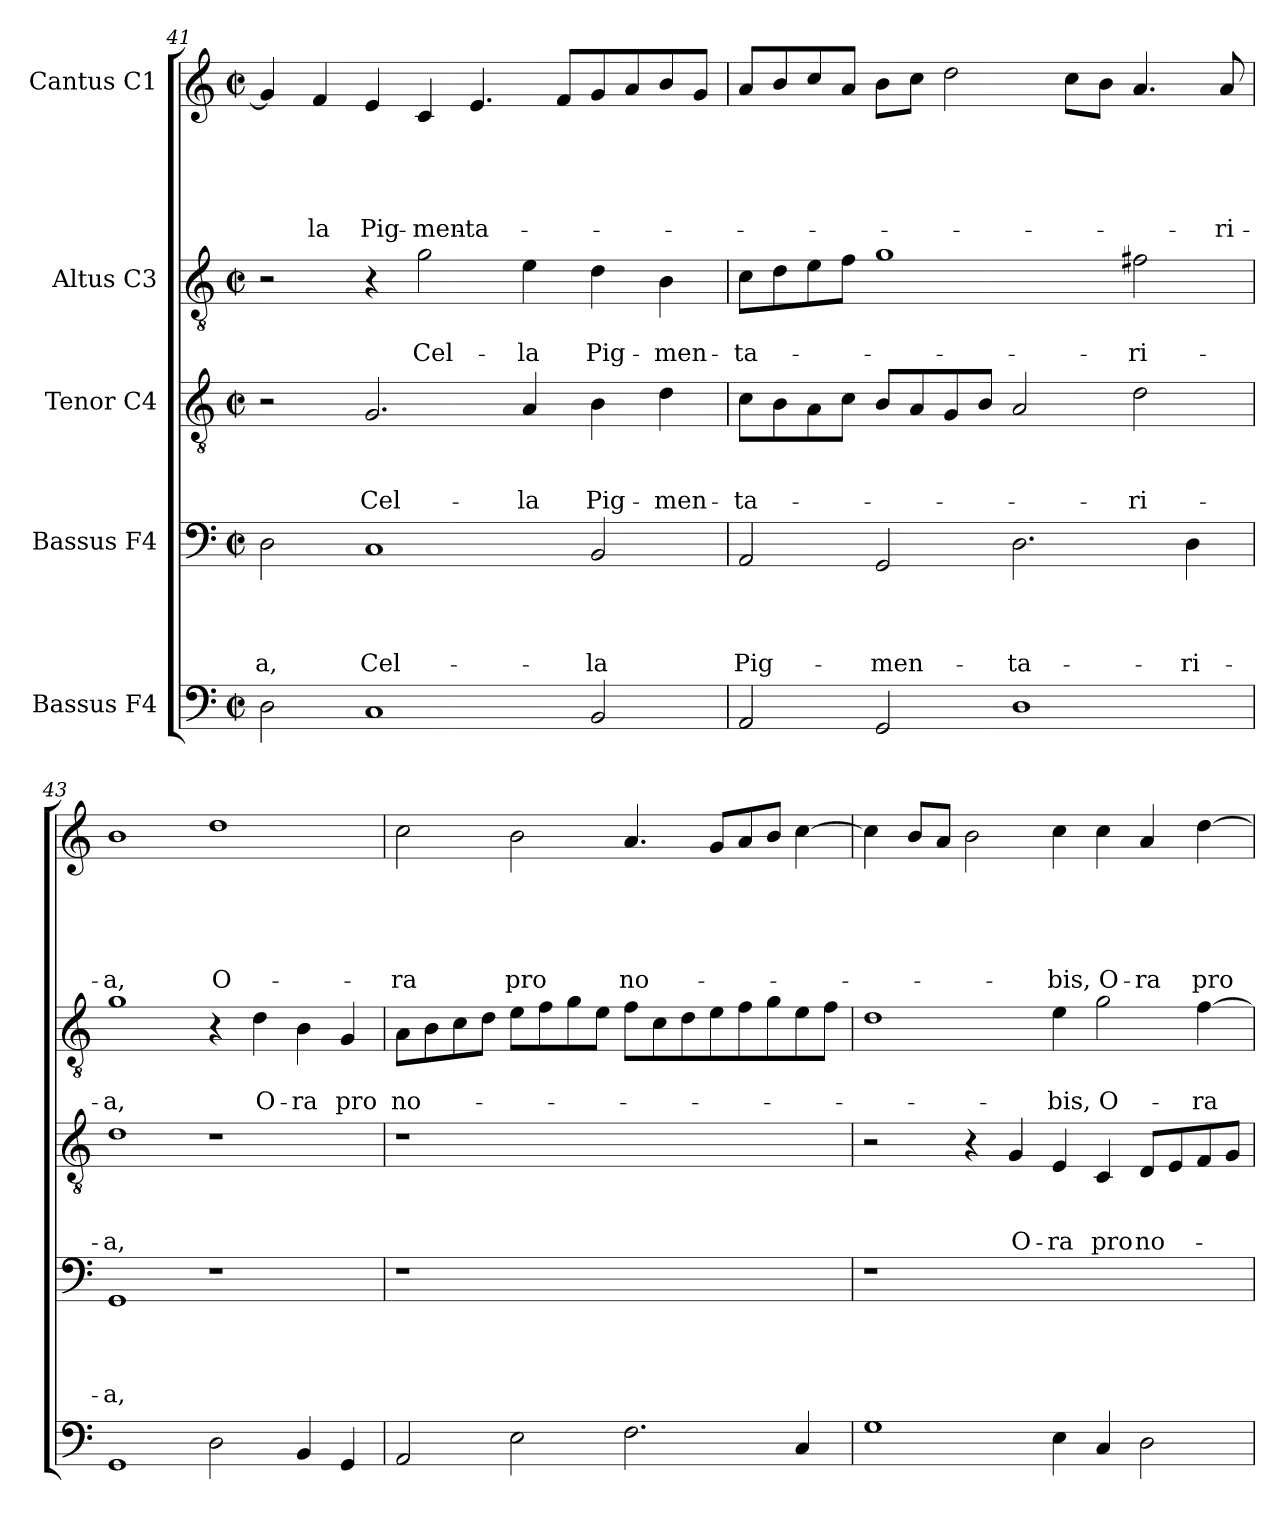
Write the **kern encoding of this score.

**kern	**kern	**text	**text	**text	**text	**kern	**text	**text	**text	**kern	**text	**text	**kern	**text	**text	**text	**text	**text
*part5	*part4	*part4	*part4	*part4	*part4	*part3	*part3	*part3	*part3	*part2	*part2	*part2	*part1	*part1	*part1	*part1	*part1	*part1
*staff5	*staff4	*staff4	*staff4	*staff4	*staff4	*staff3	*staff3	*staff3	*staff3	*staff2	*staff2	*staff2	*staff1	*staff1	*staff1	*staff1	*staff1	*staff1
*I"Bassus F4	*I"Bassus F4	*	*	*	*	*I"Tenor C4	*	*	*	*I"Altus C3	*	*	*I"Cantus C1	*	*	*	*	*
*clefF4	*clefF4	*	*	*	*	*clefGv2	*	*	*	*clefGv2	*	*	*clefG2	*	*	*	*	*
*k[]	*k[]	*	*	*	*	*k[]	*	*	*	*k[]	*	*	*k[]	*	*	*	*	*
*C:	*C:	*	*	*	*	*C:	*	*	*	*C:	*	*	*C:	*	*	*	*	*
*M2/2	*M2/2	*	*	*	*	*M2/2	*	*	*	*M2/2	*	*	*M2/2	*	*	*	*	*
*met(c|)	*met(c|)	*	*	*	*	*met(c|)	*	*	*	*met(c|)	*	*	*met(c|)	*	*	*	*	*
=41	=41	=41	=41	=41	=41	=41	=41	=41	=41	=41	=41	=41	=41	=41	=41	=41	=41	=41
2D\	2D\	.	.	.	-a,	2r	.	.	.	2r	.	.	4g/]	.	.	.	.	.
.	.	.	.	.	.	.	.	.	.	.	.	.	4f/	.	.	.	.	-la
1C	1C	.	.	.	Cel-	2.G/	.	.	Cel-	4r	.	.	4e/	.	.	.	.	Pig-
.	.	.	.	.	.	.	.	.	.	2g\	.	Cel-	4c/	.	.	.	.	-men-
.	.	.	.	.	.	.	.	.	.	.	.	.	4.e/	.	.	.	.	-ta-
.	.	.	.	.	.	4A/	.	.	-la	4e\	.	-la	.	.	.	.	.	.
.	.	.	.	.	.	.	.	.	.	.	.	.	8f/L	.	.	.	.	.
2BB/	2BB/	.	.	.	-la	4B\	.	.	Pig-	4d\	.	Pig-	8g/	.	.	.	.	.
.	.	.	.	.	.	.	.	.	.	.	.	.	8a/	.	.	.	.	.
.	.	.	.	.	.	4d\	.	.	-men-	4B\	.	-men-	8b/	.	.	.	.	.
.	.	.	.	.	.	.	.	.	.	.	.	.	8g/J	.	.	.	.	.
=42	=42	=42	=42	=42	=42	=42	=42	=42	=42	=42	=42	=42	=42	=42	=42	=42	=42	=42
2AA/	2AA/	.	.	.	Pig-	8c\L	.	.	-ta-	8c\L	.	-ta-	8a/L	.	.	.	.	.
.	.	.	.	.	.	8B\	.	.	.	8d\	.	.	8b/	.	.	.	.	.
.	.	.	.	.	.	8A\	.	.	.	8e\	.	.	8cc/	.	.	.	.	.
.	.	.	.	.	.	8c\J	.	.	.	8f\J	.	.	8a/J	.	.	.	.	.
2GG/	2GG/	.	.	.	-men-	8B/L	.	.	.	1g	.	.	8b\L	.	.	.	.	.
.	.	.	.	.	.	8A/	.	.	.	.	.	.	8cc\J	.	.	.	.	.
.	.	.	.	.	.	8G/	.	.	.	.	.	.	2dd\	.	.	.	.	.
.	.	.	.	.	.	8B/J	.	.	.	.	.	.	.	.	.	.	.	.
1D	2.D\	.	.	.	-ta-	2A/	.	.	.	.	.	.	.	.	.	.	.	.
.	.	.	.	.	.	.	.	.	.	.	.	.	8cc\L	.	.	.	.	.
.	.	.	.	.	.	.	.	.	.	.	.	.	8b\J	.	.	.	.	.
.	.	.	.	.	.	2d\	.	.	-ri-	2f#X\	.	-ri-	4.a/	.	.	.	.	.
.	4D\	.	.	.	-ri-	.	.	.	.	.	.	.	.	.	.	.	.	.
.	.	.	.	.	.	.	.	.	.	.	.	.	8a/	.	.	.	.	-ri-
=43	=43	=43	=43	=43	=43	=43	=43	=43	=43	=43	=43	=43	=43	=43	=43	=43	=43	=43
1GG	1GG	.	.	.	-a,	1d	.	.	-a,	1g	.	-a,	1b	.	.	.	.	-a,
2D\	1r	.	.	.	.	1r	.	.	.	4r	.	.	1dd	.	.	.	.	O-
.	.	.	.	.	.	.	.	.	.	4d\	.	O-	.	.	.	.	.	.
4BB/	.	.	.	.	.	.	.	.	.	4B\	.	-ra	.	.	.	.	.	.
4GG/	.	.	.	.	.	.	.	.	.	4G/	.	pro	.	.	.	.	.	.
!!LO:LB:g=z
=44	=44	=44	=44	=44	=44	=44	=44	=44	=44	=44	=44	=44	=44	=44	=44	=44	=44	=44
2AA/	1r	.	.	.	.	1r	.	.	.	8A\L	.	no-	2cc\	.	.	.	.	-ra
.	.	.	.	.	.	.	.	.	.	8B\	.	.	.	.	.	.	.	.
.	.	.	.	.	.	.	.	.	.	8c\	.	.	.	.	.	.	.	.
.	.	.	.	.	.	.	.	.	.	8d\J	.	.	.	.	.	.	.	.
2E\	.	.	.	.	.	.	.	.	.	8e\L	.	.	2b\	.	.	.	.	pro
.	.	.	.	.	.	.	.	.	.	8f\	.	.	.	.	.	.	.	.
.	.	.	.	.	.	.	.	.	.	8g\	.	.	.	.	.	.	.	.
.	.	.	.	.	.	.	.	.	.	8e\J	.	.	.	.	.	.	.	.
2.F\	1ryy	.	.	.	.	1ryy	.	.	.	8f\L	.	.	4.a/	.	.	.	.	no-
.	.	.	.	.	.	.	.	.	.	8c\	.	.	.	.	.	.	.	.
.	.	.	.	.	.	.	.	.	.	8d\	.	.	.	.	.	.	.	.
.	.	.	.	.	.	.	.	.	.	8e\	.	.	8g/L	.	.	.	.	.
.	.	.	.	.	.	.	.	.	.	8f\	.	.	8a/	.	.	.	.	.
.	.	.	.	.	.	.	.	.	.	8g\	.	.	8b/J	.	.	.	.	.
4C/	.	.	.	.	.	.	.	.	.	8e\	.	.	[4cc\	.	.	.	.	.
.	.	.	.	.	.	.	.	.	.	8f\J	.	.	.	.	.	.	.	.
=45	=45	=45	=45	=45	=45	=45	=45	=45	=45	=45	=45	=45	=45	=45	=45	=45	=45	=45
1G	1r	.	.	.	.	2r	.	.	.	1d	.	.	4cc\]	.	.	.	.	.
.	.	.	.	.	.	.	.	.	.	.	.	.	8b/L	.	.	.	.	.
.	.	.	.	.	.	.	.	.	.	.	.	.	8a/J	.	.	.	.	.
.	.	.	.	.	.	4r	.	.	.	.	.	.	2b\	.	.	.	.	.
.	.	.	.	.	.	4G/	.	.	O-	.	.	.	.	.	.	.	.	.
4E\	1ryy	.	.	.	.	4E/	.	.	-ra	4e\	.	-bis,	4cc\	.	.	.	.	-bis,
4C/	.	.	.	.	.	4C/	.	.	pro	2g\	.	O-	4cc\	.	.	.	.	O-
2D\	.	.	.	.	.	8D/L	.	.	no-	.	.	.	4a/	.	.	.	.	-ra
.	.	.	.	.	.	8E/	.	.	.	.	.	.	.	.	.	.	.	.
.	.	.	.	.	.	8F/	.	.	.	[4f\	.	-ra	[4dd\	.	.	.	.	pro
.	.	.	.	.	.	8G/J	.	.	.	.	.	.	.	.	.	.	.	.
=	=	=	=	=	=	=	=	=	=	=	=	=	=	=	=	=	=	=
*-	*-	*-	*-	*-	*-	*-	*-	*-	*-	*-	*-	*-	*-	*-	*-	*-	*-	*-
